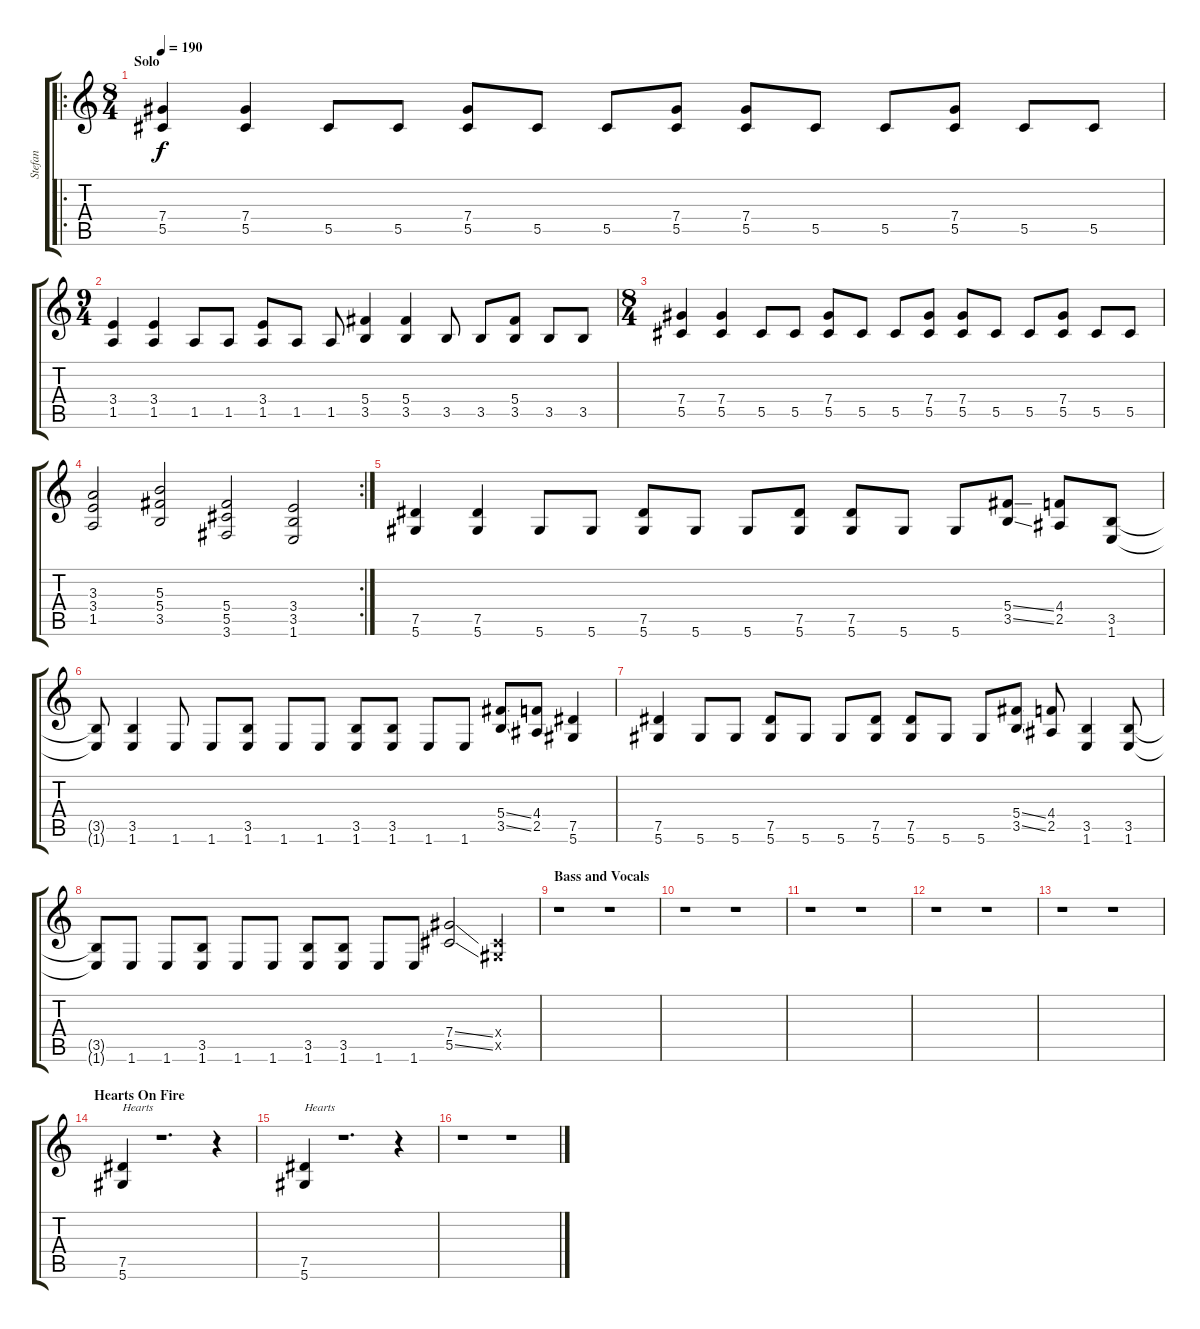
\track ("Stefan" "Stefan") {instrument distortionguitar}
\staff {score tabs}
\tuning (Eb4 Bb3 Gb3 Db3 Ab2 Eb2) {hide}
\ro
\ts (8 4)
\section ("" "Solo")
\tempo 190
\clef g2
\ks c
(7.4 5.5).4{dy f} (7.4 5.5).4 5.5.8 5.5.8 (7.4 5.5).8 5.5.8 5.5.8 (7.4 5.5).8 (7.4 5.5).8 5.5.8 5.5.8 (7.4 5.5).8 5.5.8 5.5.8 |
\ts (9 4)
(3.4 1.5).4 (3.4 1.5).4 1.5.8 1.5.8 (3.4 1.5).8 1.5.8 1.5.8 (5.4 3.5).4 (5.4 3.5).4 3.5.8 3.5.8 (5.4 3.5).8 3.5.8 3.5.8 |
\ts (8 4)
(7.4 5.5).4 (7.4 5.5).4 5.5.8 5.5.8 (7.4 5.5).8 5.5.8 5.5.8 (7.4 5.5).8 (7.4 5.5).8 5.5.8 5.5.8 (7.4 5.5).8 5.5.8 5.5.8 |
\rc 2
(3.3 3.4 1.5).2 (5.3 5.4 3.5).2 (5.4 5.5 3.6).2 (3.4 3.5 1.6).2 |
(7.5 5.6).4 (7.5 5.6).4 5.6.8 5.6.8 (7.5 5.6).8 5.6.8 5.6.8 (7.5 5.6).8 (7.5 5.6).8 5.6.8 5.6.8 (5.4{ss} 3.5{ss}).8 (4.4 2.5).8 (3.5 1.6).8 |
(3.5{t} 1.6{t}).8 (3.5 1.6).4 1.6.8 1.6.8 (3.5 1.6).8 1.6.8 1.6.8 (3.5 1.6).8 (3.5 1.6).8 1.6.8 1.6.8 (5.4{ss} 3.5{ss}).8 (4.4 2.5).8 (7.5 5.6).4 |
(7.5 5.6).4 5.6.8 5.6.8 (7.5 5.6).8 5.6.8 5.6.8 (7.5 5.6).8 (7.5 5.6).8 5.6.8 5.6.8 (5.4{ss} 3.5{ss}).8 (4.4 2.5).8 (3.5 1.6).4 (3.5 1.6).8 |
(3.5{t} 1.6{t}).8 1.6.8 1.6.8 (3.5 1.6).8 1.6.8 1.6.8 (3.5 1.6).8 (3.5 1.6).8 1.6.8 1.6.8 (7.4{ss} 5.5{ss}).2 (0.4{x} 0.5{x}).4 |
\section ("" "Bass and Vocals")
r.1 r.1 |
r.1 r.1 |
r.1 r.1 |
r.1 r.1 |
r.1 r.1 |
\section ("" "Hearts On Fire")
(7.5 5.6).4{txt "Hearts"} r.1{d} r.4 |
(7.5 5.6).4{txt "Hearts"} r.1{d} r.4 |
r.1 r.1
